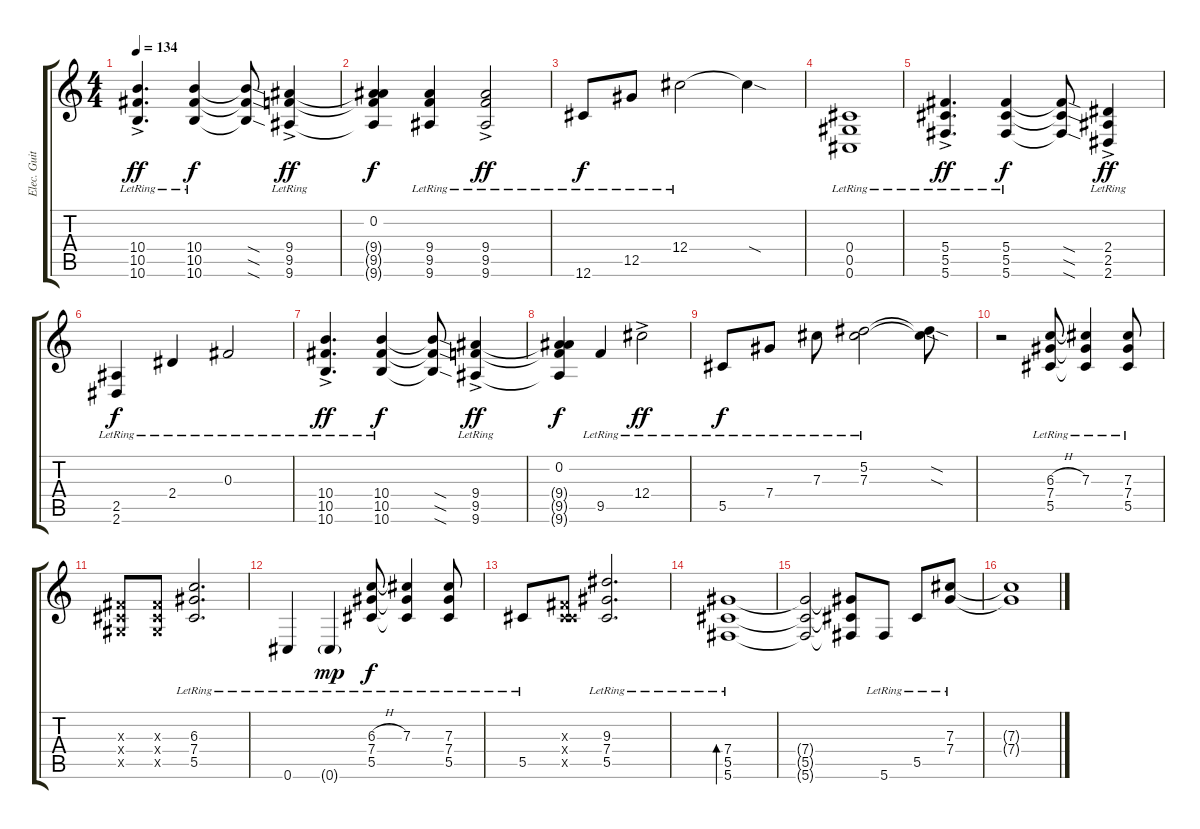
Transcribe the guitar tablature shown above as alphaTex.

\track ("Elec. Guitar - Rhythm (Mike Turner)" "Elec. Guit") {instrument overdrivenguitar}
\staff {score tabs}
\tuning (Eb4 Bb3 Gb3 Db3 Ab2 Db2) {hide}
\ts (4 4)
\tempo 134
\clef g2
\ks c
(10.4{ac lr} 10.5{ac lr} 10.6{ac lr}).4{d dy ff} (10.4{lr} 10.5{lr} 10.6{lr}).4{dy f} (10.4{sod t} 10.5{sod t} 10.6{sod t}).8 (9.4{ac lr} 9.5{ac lr} 9.6{ac lr}).4{dy ff} |
(0.2 9.4{t} 9.5{t} 9.6{t}).4{dy f} (9.4{lr} 9.5{lr} 9.6{lr}).4 (9.4{ac lr} 9.5{ac lr} 9.6{ac lr}).2{dy ff} |
12.6{lr}.8{dy f} 12.5{lr}.8 12.4{lr}.2 12.4{sod t}.4 |
(0.4 0.5{lr} 0.6{lr}).1 |
(5.4{ac lr} 5.5{ac lr} 5.6{ac lr}).4{d dy ff} (5.4{lr} 5.5{lr} 5.6{lr}).4{dy f} (5.4{sod t} 5.5{sod t} 5.6{sod t}).8 (2.4{ac lr} 2.5{ac lr} 2.6{ac lr}).4{dy ff} |
(2.5{lr} 2.6{lr}).4{dy f} 2.4{lr}.4 0.3{lr}.2 |
(10.4{ac lr} 10.5{ac lr} 10.6{ac lr}).4{d dy ff} (10.4{lr} 10.5{lr} 10.6{lr}).4{dy f} (10.4{sod t} 10.5{sod t} 10.6{sod t}).8 (9.4{ac lr} 9.5{ac lr} 9.6{ac lr}).4{dy ff} |
(0.2 9.4{t} 9.5{t} 9.6{t}).4{dy f} 9.5{lr}.4 12.4{ac lr}.2{dy ff} |
5.5{lr}.8{dy f} 7.4{lr}.8 7.3{lr}.8 (5.2{lr} 7.3{lr}).2 (5.2{sod t} 7.3{sod t}).8 |
r.2 (6.3{h lr} 7.4{lr} 5.5{lr}).8 (7.3{lr} 7.4{t} 5.5{t}).4 (7.3{lr} 7.4{lr} 5.5{lr}).8 |
(0.3{x} 0.4{x} 0.5{x}).8 (0.3{x} 0.4{x} 0.5{x}).8 (6.3{lr} 7.4{lr} 5.5{lr}).2{d} |
0.6{lr}.4 0.6{g lr}.4{dy mp} (6.3{h lr} 7.4{lr} 5.5{lr}).8{dy f} (7.3{lr} 7.4{t} 5.5{t}).4 (7.3{lr} 7.4{lr} 5.5{lr}).8 |
5.5{lr}.8 (0.3{x} 0.4{x} 5.5{x}).8 (9.3{lr} 7.4{lr} 5.5{lr}).2{d} |
(7.4{lr} 5.5{lr} 5.6{lr}).1{bd 240} |
(7.4{t} 5.5{t} 5.6{t}).2 (7.4{t} 5.5{t} 5.6{t}).8 5.6{lr}.8 5.5{lr}.8 (7.3{lr} 7.4{lr}).8 |
(7.3{t} 7.4{t}).1
